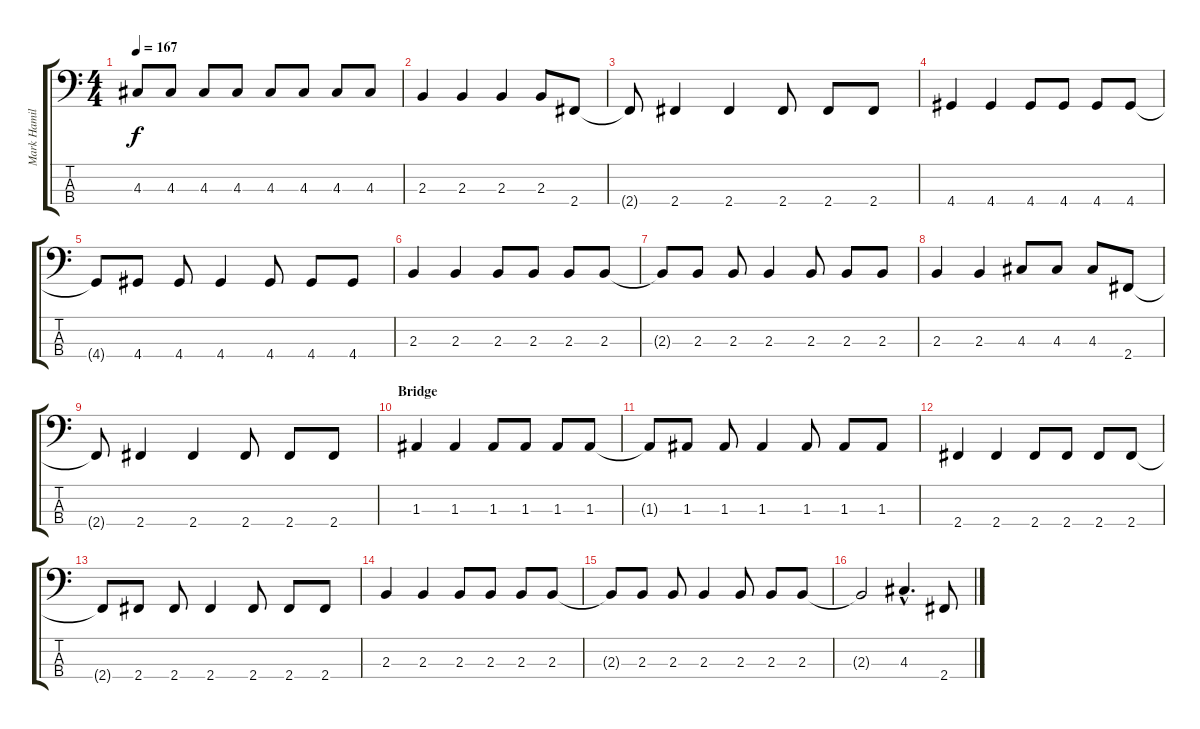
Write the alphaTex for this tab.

\track ("Mark Hamilton" "Mark Hamil") {instrument electricbasspick}
\staff {score tabs}
\tuning (G2 D2 A1 E1) {hide}
\ts (4 4)
\tempo 167
\clef f4
\ks c
4.3.8{dy f} 4.3.8 4.3.8 4.3.8 4.3.8 4.3.8 4.3.8 4.3.8 |
2.3.4 2.3.4 2.3.4 2.3.8 2.4.8 |
2.4{t}.8 2.4.4 2.4.4 2.4.8 2.4.8 2.4.8 |
4.4.4 4.4.4 4.4.8 4.4.8 4.4.8 4.4.8 |
4.4{t}.8 4.4.8 4.4.8 4.4.4 4.4.8 4.4.8 4.4.8 |
2.3.4 2.3.4 2.3.8 2.3.8 2.3.8 2.3.8 |
2.3{t}.8 2.3.8 2.3.8 2.3.4 2.3.8 2.3.8 2.3.8 |
2.3.4 2.3.4 4.3.8 4.3.8 4.3.8 2.4.8 |
2.4{t}.8 2.4.4 2.4.4 2.4.8 2.4.8 2.4.8 |
\section ("" "Bridge")
1.3.4 1.3.4 1.3.8 1.3.8 1.3.8 1.3.8 |
1.3{t}.8 1.3.8 1.3.8 1.3.4 1.3.8 1.3.8 1.3.8 |
2.4.4 2.4.4 2.4.8 2.4.8 2.4.8 2.4.8 |
2.4{t}.8 2.4.8 2.4.8 2.4.4 2.4.8 2.4.8 2.4.8 |
2.3.4 2.3.4 2.3.8 2.3.8 2.3.8 2.3.8 |
2.3{t}.8 2.3.8 2.3.8 2.3.4 2.3.8 2.3.8 2.3.8 |
2.3{t}.2 4.3{hac}.4{d} 2.4.8
